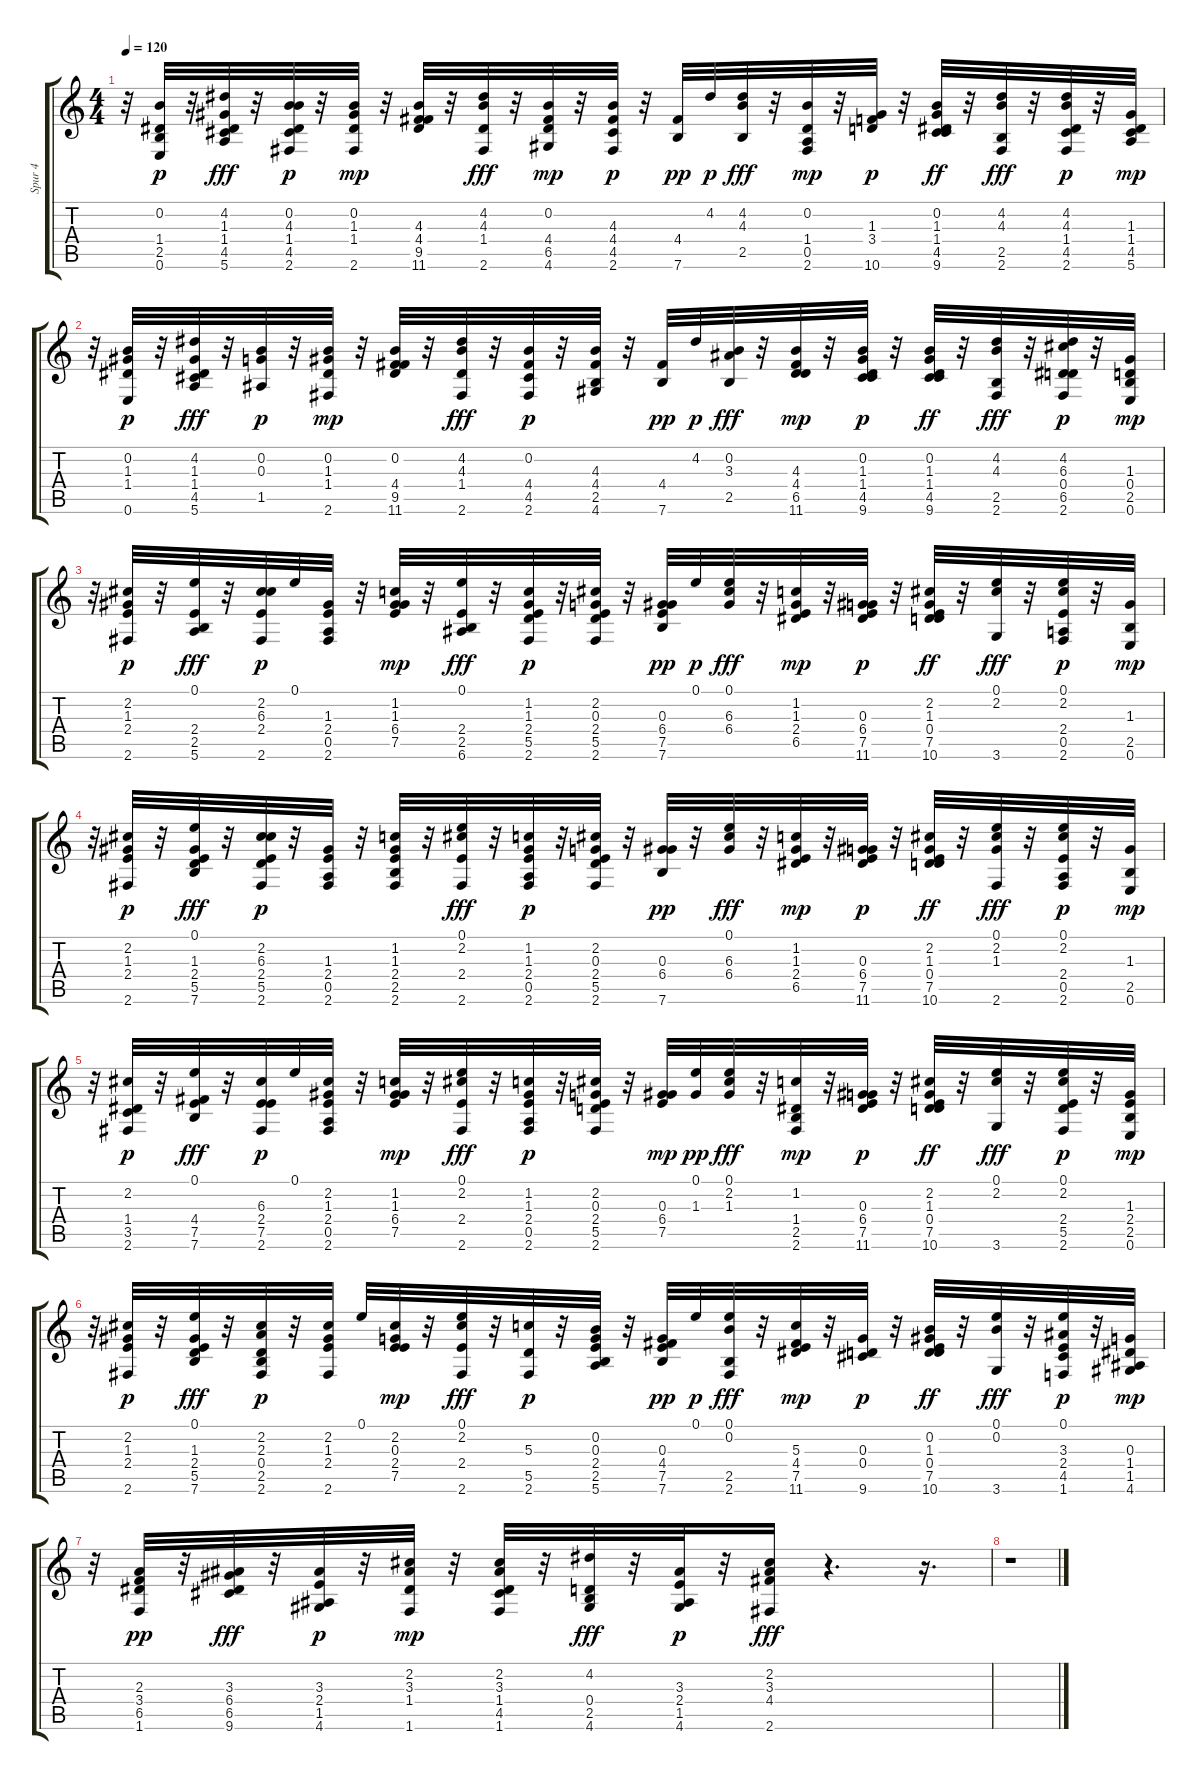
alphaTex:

\track ("Spur 4" "Spur 4") {instrument acousticguitarnylon}
\staff {score tabs}
\tuning (E4 B3 G3 D3 A2 E2) {hide}
\ts (4 4)
\tempo 120
\clef g2
\ks c
r.32{dy mp} (0.2 1.4 2.5 0.6).32{dy p} r.32 (4.2 1.3 1.4 4.5 5.6).32{dy fff} r.32 (0.2 4.3 1.4 4.5 2.6).32{dy p} r.32 (0.2 1.3 1.4 2.6).32{dy mp} r.32 (4.3 4.4 9.5 11.6).32 r.32 (4.2 4.3 1.4 2.6).32{dy fff} r.32 (0.2 4.4 6.5 4.6).32{dy mp} r.32 (4.3 4.4 4.5 2.6).32{dy p} r.32 (4.4 7.6).32{dy pp} 4.2.32{dy p} (4.2 4.3 2.5).32{dy fff} r.32 (0.2 1.4 0.5 2.6).32{dy mp} r.32 (1.3 3.4 10.6).32{dy p} r.32 (0.2 1.3 1.4 4.5 9.6).32{dy ff} r.32 (4.2 4.3 2.5 2.6).32{dy fff} r.32 (4.2 4.3 1.4 4.5 2.6).32{dy p} r.32 (1.3 1.4 4.5 5.6).32{dy mp} |
r.32 (0.2 1.3 1.4 0.6).32{dy p} r.32 (4.2 1.3 1.4 4.5 5.6).32{dy fff} r.32 (0.2 0.3 1.5).32{dy p} r.32 (0.2 1.3 1.4 2.6).32{dy mp} r.32 (0.2 4.4 9.5 11.6).32 r.32 (4.2 4.3 1.4 2.6).32{dy fff} r.32 (0.2 4.4 4.5 2.6).32{dy p} r.32 (4.3 4.4 2.5 4.6).32 r.32 (4.4 7.6).32{dy pp} 4.2.32{dy p} (0.2 3.3 2.5).32{dy fff} r.32 (4.3 4.4 6.5 11.6).32{dy mp} r.32 (0.2 1.3 1.4 4.5 9.6).32{dy p} r.32 (0.2 1.3 1.4 4.5 9.6).32{dy ff} r.32 (4.2 4.3 2.5 2.6).32{dy fff} r.32 (4.2 6.3 0.4 6.5 2.6).32{dy p} r.32 (1.3 0.4 2.5 0.6).32{dy mp} |
r.32 (2.2 1.3 2.4 2.6).32{dy p} r.32 (0.1 2.4 2.5 5.6).32{dy fff} r.32 (2.2 6.3 2.4 2.6).32{dy p} 0.1.32 (1.3 2.4 0.5 2.6).32 r.32 (1.2 1.3 6.4 7.5).32{dy mp} r.32 (0.1 2.4 2.5 6.6).32{dy fff} r.32 (1.2 1.3 2.4 5.5 2.6).32{dy p} r.32 (2.2 0.3 2.4 5.5 2.6).32 r.32 (0.3 6.4 7.5 7.6).32{dy pp} 0.1.32{dy p} (0.1 6.3 6.4).32{dy fff} r.32 (1.2 1.3 2.4 6.5).32{dy mp} r.32 (0.3 6.4 7.5 11.6).32{dy p} r.32 (2.2 1.3 0.4 7.5 10.6).32{dy ff} r.32 (0.1 2.2 3.6).32{dy fff} r.32 (0.1 2.2 2.4 0.5 2.6).32{dy p} r.32 (1.3 2.5 0.6).32{dy mp} |
r.32 (2.2 1.3 2.4 2.6).32{dy p} r.32 (0.1 1.3 2.4 5.5 7.6).32{dy fff} r.32 (2.2 6.3 2.4 5.5 2.6).32{dy p} r.32 (1.3 2.4 0.5 2.6).32 r.32 (1.2 1.3 2.4 2.5 2.6).32 r.32 (0.1 2.2 2.4 2.6).32{dy fff} r.32 (1.2 1.3 2.4 0.5 2.6).32{dy p} r.32 (2.2 0.3 2.4 5.5 2.6).32 r.32 (0.3 6.4 7.6).32{dy pp} r.32 (0.1 6.3 6.4).32{dy fff} r.32 (1.2 1.3 2.4 6.5).32{dy mp} r.32 (0.3 6.4 7.5 11.6).32{dy p} r.32 (2.2 1.3 0.4 7.5 10.6).32{dy ff} r.32 (0.1 2.2 1.3 2.6).32{dy fff} r.32 (0.1 2.2 2.4 0.5 2.6).32{dy p} r.32 (1.3 2.5 0.6).32{dy mp} |
r.32 (2.2 1.4 3.5 2.6).32{dy p} r.32 (0.1 4.4 7.5 7.6).32{dy fff} r.32 (6.3 2.4 7.5 2.6).32{dy p} 0.1.32 (2.2 1.3 2.4 0.5 2.6).32 r.32 (1.2 1.3 6.4 7.5).32{dy mp} r.32 (0.1 2.2 2.4 2.6).32{dy fff} r.32 (1.2 1.3 2.4 0.5 2.6).32{dy p} r.32 (2.2 0.3 2.4 5.5 2.6).32 r.32 (0.3 6.4 7.5).32{dy mp} (0.1 1.3).32{dy pp} (0.1 2.2 1.3).32{dy fff} r.32 (1.2 1.4 2.5 2.6).32{dy mp} r.32 (0.3 6.4 7.5 11.6).32{dy p} r.32 (2.2 1.3 0.4 7.5 10.6).32{dy ff} r.32 (0.1 2.2 3.6).32{dy fff} r.32 (0.1 2.2 2.4 5.5 2.6).32{dy p} r.32 (1.3 2.4 2.5 0.6).32{dy mp} |
r.32 (2.2 1.3 2.4 2.6).32{dy p} r.32 (0.1 1.3 2.4 5.5 7.6).32{dy fff} r.32 (2.2 2.3 0.4 2.5 2.6).32{dy p} r.32 (2.2 1.3 2.4 2.6).32 0.1.32 (2.2 0.3 2.4 7.5).32{dy mp} r.32 (0.1 2.2 2.4 2.6).32{dy fff} r.32 (5.3 5.5 2.6).32{dy p} r.32 (0.2 0.3 2.4 2.5 5.6).32 r.32 (0.3 4.4 7.5 7.6).32{dy pp} 0.1.32{dy p} (0.1 0.2 2.5 2.6).32{dy fff} r.32 (5.3 4.4 7.5 11.6).32{dy mp} r.32 (0.3 0.4 9.6).32{dy p} r.32 (0.2 1.3 0.4 7.5 10.6).32{dy ff} r.32 (0.1 0.2 3.6).32{dy fff} r.32 (0.1 3.3 2.4 4.5 1.6).32{dy p} r.32 (0.3 1.4 1.5 4.6).32{dy mp} |
r.32 (2.3 3.4 6.5 1.6).32{dy pp} r.32 (3.3 6.4 6.5 9.6).32{dy fff} r.32 (3.3 2.4 1.5 4.6).32{dy p} r.32 (2.2 3.3 1.4 1.6).32{dy mp} r.32 (2.2 3.3 1.4 4.5 1.6).32 r.32 (4.2 0.4 2.5 4.6).32{dy fff} r.32 (3.3 2.4 1.5 4.6).32{dy p} r.32 (2.2 3.3 4.4 2.6).16{dy fff} r.4{d} r.16{d} |
r.1
